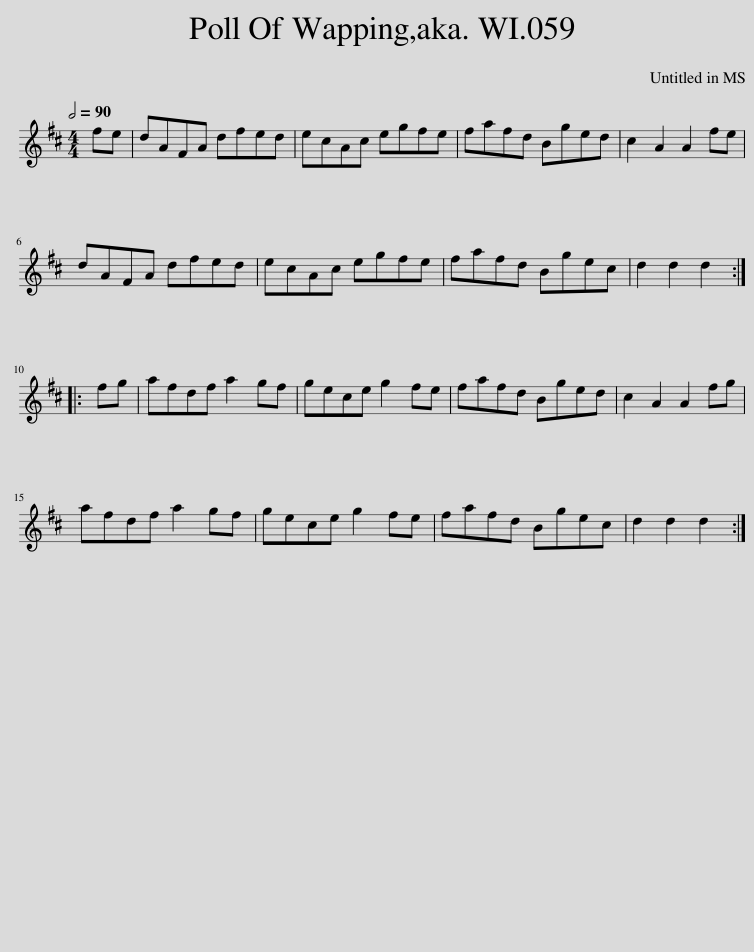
X:1
L:1/8
Q:1/2=90
M:4/4
I:linebreak $
K:D
V:1 treble
V:1
 fe | dAFA dfed | ecAc egfe | fafd Bged | c2 A2 A2 fe |$ %5
 dAFA dfed | ecAc egfe | fafd Bgec | d2 d2 d2 ::$ fg | %10
 afdf a2 gf | gece g2 fe | fafd Bged | c2 A2 A2 fg |$ afdf a2 gf | %15
 gece g2 fe | fafd Bgec | d2 d2 d2 :| %18
